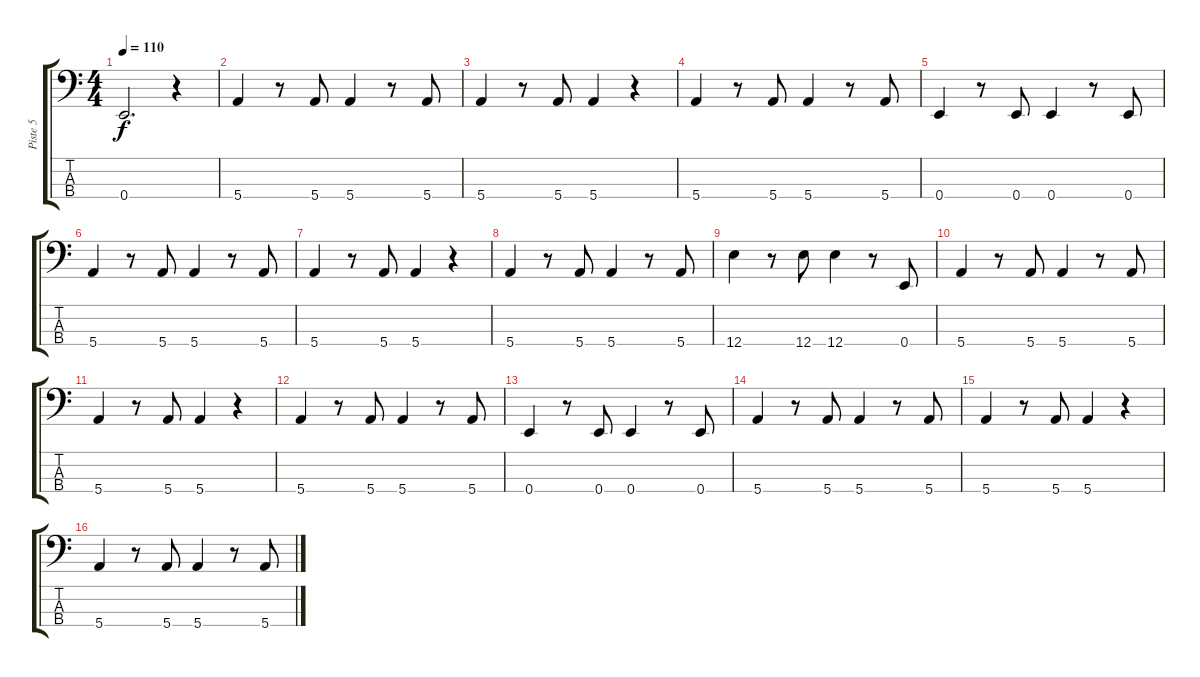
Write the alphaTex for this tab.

\track ("Piste 5" "Piste 5") {instrument electricbassfinger}
\staff {score tabs}
\tuning (G2 D2 A1 E1) {hide}
\ts (4 4)
\tempo 110
\clef f4
\ks c
0.4.2{d dy f} r.4 |
5.4.4 r.8 5.4.8 5.4.4 r.8 5.4.8 |
5.4.4 r.8 5.4.8 5.4.4 r.4 |
5.4.4 r.8 5.4.8 5.4.4 r.8 5.4.8 |
0.4.4 r.8 0.4.8 0.4.4 r.8 0.4.8 |
5.4.4 r.8 5.4.8 5.4.4 r.8 5.4.8 |
5.4.4 r.8 5.4.8 5.4.4 r.4 |
5.4.4 r.8 5.4.8 5.4.4 r.8 5.4.8 |
12.4.4 r.8 12.4.8 12.4.4 r.8 0.4.8 |
5.4.4 r.8 5.4.8 5.4.4 r.8 5.4.8 |
5.4.4 r.8 5.4.8 5.4.4 r.4 |
5.4.4 r.8 5.4.8 5.4.4 r.8 5.4.8 |
0.4.4 r.8 0.4.8 0.4.4 r.8 0.4.8 |
5.4.4 r.8 5.4.8 5.4.4 r.8 5.4.8 |
5.4.4 r.8 5.4.8 5.4.4 r.4 |
5.4.4 r.8 5.4.8 5.4.4 r.8 5.4.8
